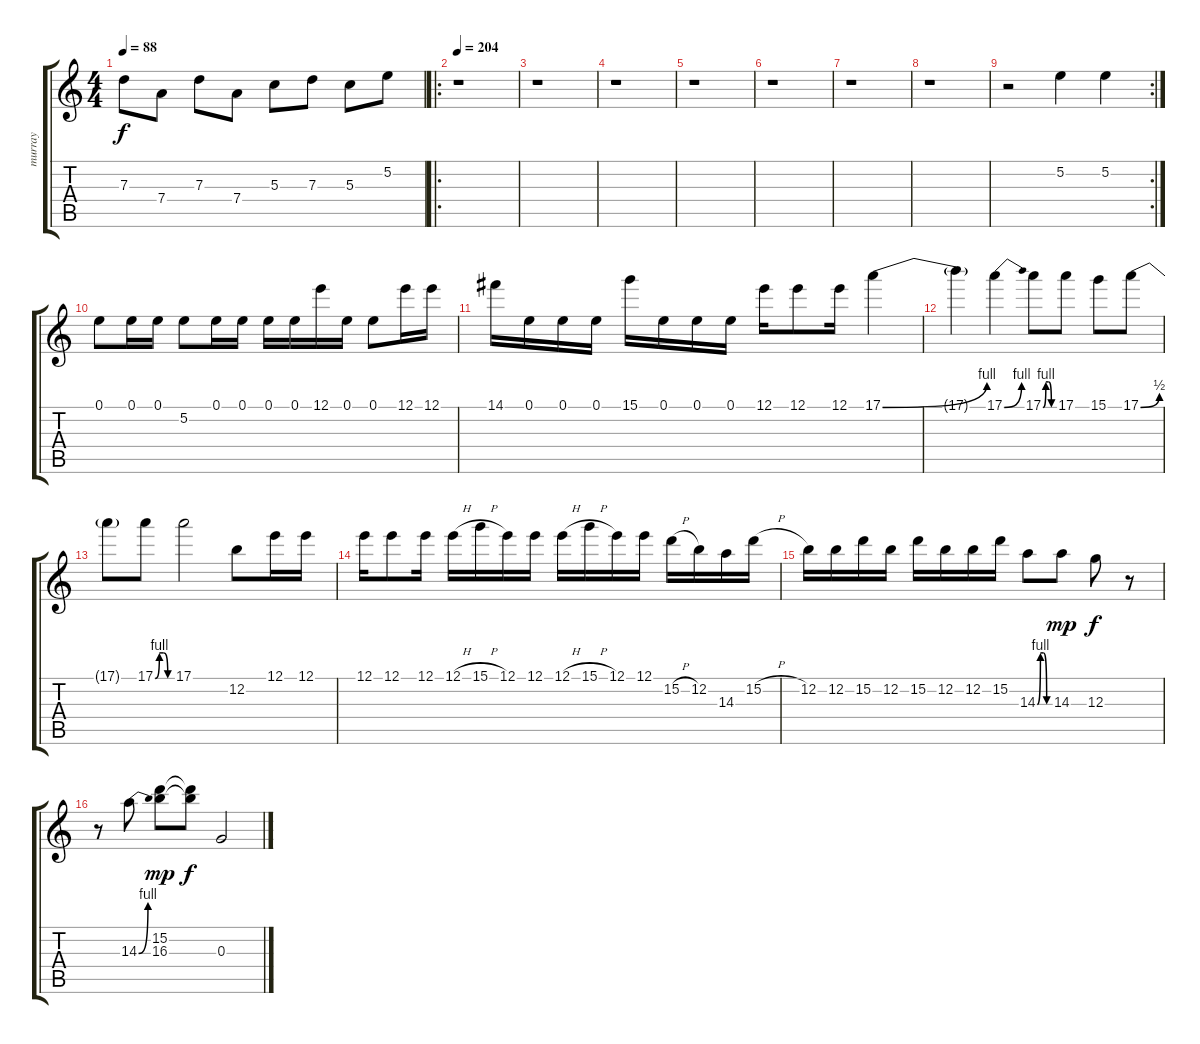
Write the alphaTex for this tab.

\track ("murray" "murray") {instrument distortionguitar}
\staff {score tabs}
\tuning (E4 B3 G3 D3 A2 E2) {hide}
\ts (4 4)
\tempo 88
\clef g2
\ks c
7.3{t}.8{dy f} 7.4.8 7.3.8 7.4.8 5.3.8 7.3.8 5.3.8 5.2.8 |
\ro
\tempo 204
r.1 |
r.1 |
r.1 |
r.1 |
r.1 |
r.1 |
r.1 |
\rc 2
r.2 5.2.4 5.2.4 |
0.1.8 0.1.16 0.1.16 5.2.8 0.1.16 0.1.16 0.1.16 0.1.16 12.1.16 0.1.16 0.1.8 12.1.16 12.1.16 |
14.1.16 0.1.16 0.1.16 0.1.16 15.1.16 0.1.16 0.1.16 0.1.16 12.1.16 12.1.8 12.1.16 17.1{be (bend 0 0 60 4)}.4 |
17.1{t}.4 17.1{be (bend 0 0 60 4)}.4 17.1{be (custom 0 0 15 4 30 4 45 0 60 0)}.8 17.1.8 15.1.8 17.1{be (bend 0 0 60 2)}.8 |
17.1{t}.8 17.1{be (custom 0 0 15 4 30 4 45 0 60 0)}.8 17.1.2 12.2.8 12.1.16 12.1.16 |
12.1.16 12.1.8 12.1.16 12.1{h}.16 15.1{h}.16 12.1.16 12.1.16 12.1{h}.16 15.1{h}.16 12.1.16 12.1.16 15.2{h}.16 12.2.16 14.3.16 15.2{h}.16 |
12.2.16 12.2.16 15.2.16 12.2.16 15.2.16 12.2.16 12.2.16 15.2.16 14.3{be (custom 0 0 15 4 30 4 45 0 60 0)}.8 14.3.8{dy mp} 12.3.8{dy f} r.8 |
r.8 14.3{be (bend 0 0 60 4)}.8 (15.2 16.3).8{dy mp} (15.2{t} 16.3{t}).8{dy f} 0.3.2
